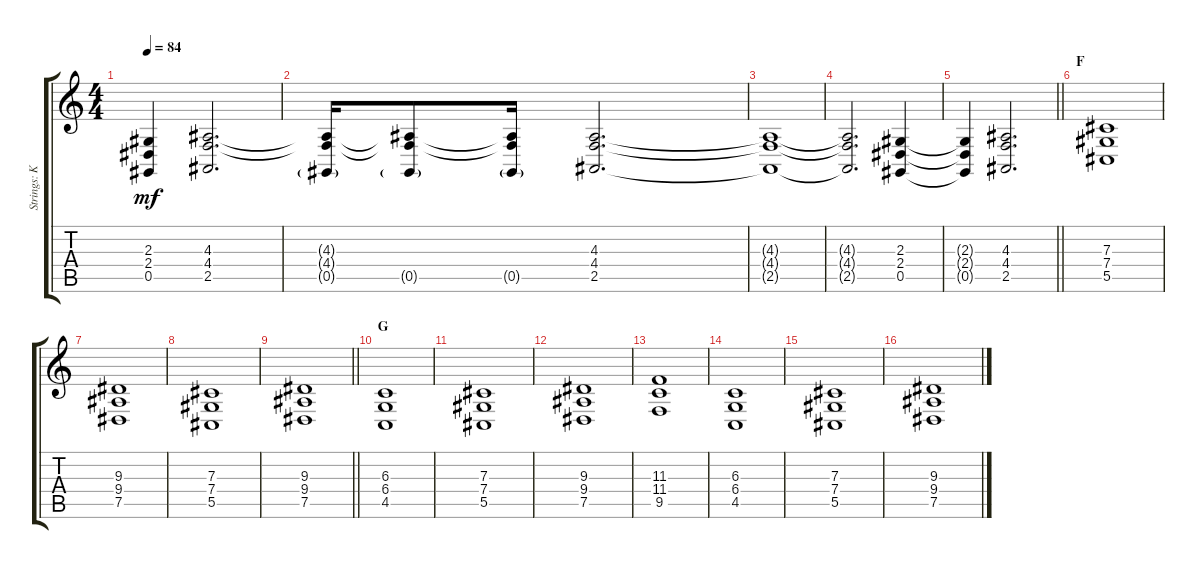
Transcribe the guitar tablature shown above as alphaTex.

\track ("Strings: Kai" "Strings: K") {instrument synthstrings1}
\staff {score tabs}
\tuning (Eb4 Bb3 Gb3 Db3 Ab2 Eb2) {hide}
\ts (4 4)
\tempo 84
\clef g2
\ks c
(2.3{t} 2.4{t} 0.5{t}).4{dy mf} (4.3 4.4 2.5).2{d} |
(4.3{t} 4.4{t} 0.5{g}).16 (4.3{t} 4.4{t} 0.5{g}).8 (4.3{t} 4.4{t} 0.5{g}).16 (4.3 4.4 2.5).2{d} |
(4.3{t} 4.4{t} 2.5{t}).1 |
(4.3{t} 4.4{t} 2.5{t}).2{d} (2.3 2.4 0.5).4 |
\barLineRight lightlight
(2.3{t} 2.4{t} 0.5{t}).4 (4.3 4.4 2.5).2{d} |
\section ("" "F")
(7.3 7.4 5.5).1 |
(9.3 9.4 7.5).1 |
(7.3 7.4 5.5).1 |
\barLineRight lightlight
(9.3 9.4 7.5).1 |
\section ("" "G")
(6.3 6.4 4.5).1 |
(7.3 7.4 5.5).1 |
(9.3 9.4 7.5).1 |
(11.3 11.4 9.5).1 |
(6.3 6.4 4.5).1 |
(7.3 7.4 5.5).1 |
(9.3 9.4 7.5).1
